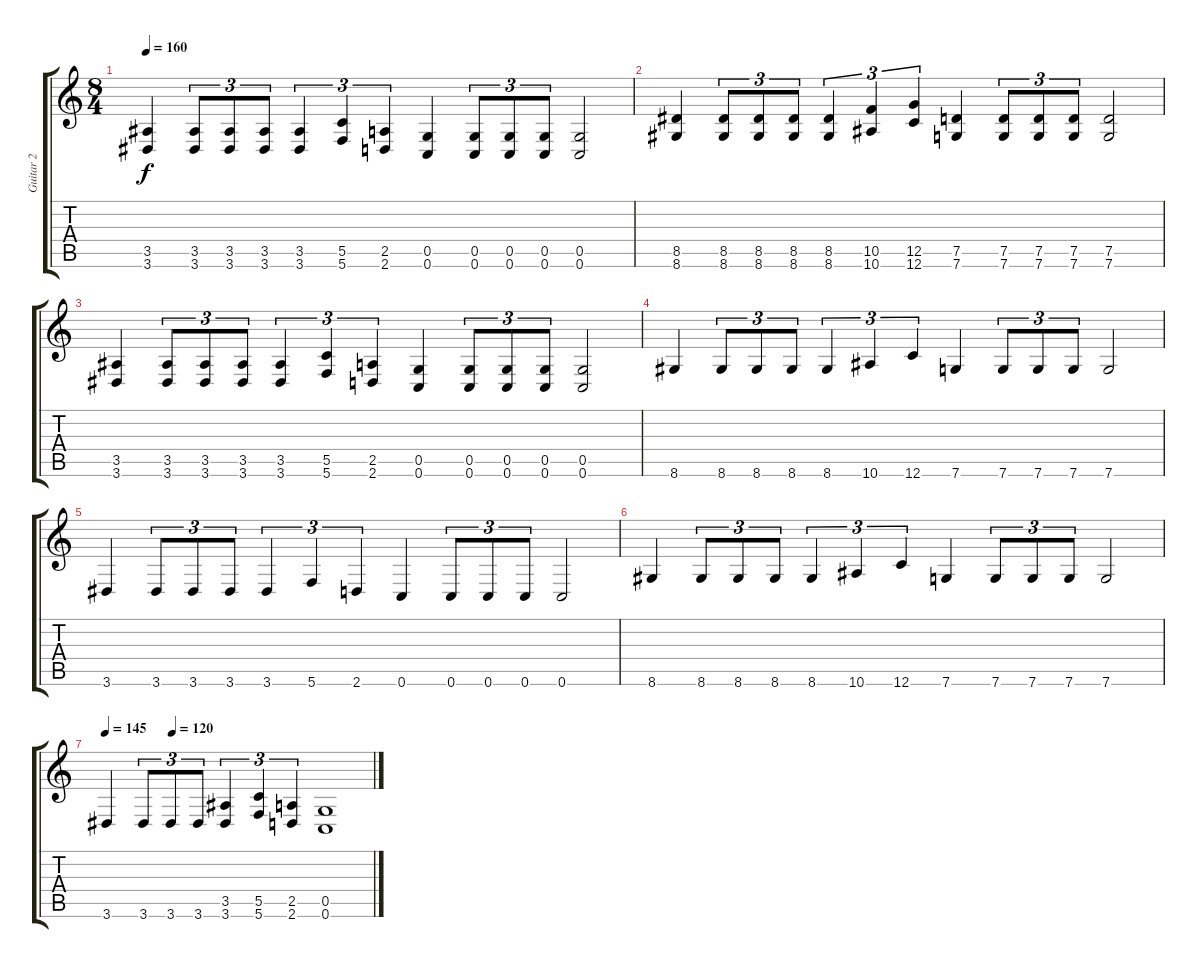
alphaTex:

\track ("Guitar 2" "Guitar 2") {instrument overdrivenguitar}
\staff {score tabs}
\tuning (D4 A3 F3 C3 G2 C2) {hide}
\ts (8 4)
\tempo 160
\clef g2
\ks c
(3.5 3.6).4{dy f} (3.5 3.6).8{tu (3 2)} (3.5 3.6).8{tu (3 2)} (3.5 3.6).8{tu (3 2)} (3.5 3.6).4{tu (3 2)} (5.5 5.6).4{tu (3 2)} (2.5 2.6).4{tu (3 2)} (0.5 0.6).4 (0.5 0.6).8{tu (3 2)} (0.5 0.6).8{tu (3 2)} (0.5 0.6).8{tu (3 2)} (0.5 0.6).2 |
(8.5 8.6).4 (8.5 8.6).8{tu (3 2)} (8.5 8.6).8{tu (3 2)} (8.5 8.6).8{tu (3 2)} (8.5 8.6).4{tu (3 2)} (10.5 10.6).4{tu (3 2)} (12.5 12.6).4{tu (3 2)} (7.5 7.6).4 (7.5 7.6).8{tu (3 2)} (7.5 7.6).8{tu (3 2)} (7.5 7.6).8{tu (3 2)} (7.5 7.6).2 |
(3.5 3.6).4 (3.5 3.6).8{tu (3 2)} (3.5 3.6).8{tu (3 2)} (3.5 3.6).8{tu (3 2)} (3.5 3.6).4{tu (3 2)} (5.5 5.6).4{tu (3 2)} (2.5 2.6).4{tu (3 2)} (0.5 0.6).4 (0.5 0.6).8{tu (3 2)} (0.5 0.6).8{tu (3 2)} (0.5 0.6).8{tu (3 2)} (0.5 0.6).2 |
8.6.4 8.6.8{tu (3 2)} 8.6.8{tu (3 2)} 8.6.8{tu (3 2)} 8.6.4{tu (3 2)} 10.6.4{tu (3 2)} 12.6.4{tu (3 2)} 7.6.4 7.6.8{tu (3 2)} 7.6.8{tu (3 2)} 7.6.8{tu (3 2)} 7.6.2 |
3.6.4 3.6.8{tu (3 2)} 3.6.8{tu (3 2)} 3.6.8{tu (3 2)} 3.6.4{tu (3 2)} 5.6.4{tu (3 2)} 2.6.4{tu (3 2)} 0.6.4 0.6.8{tu (3 2)} 0.6.8{tu (3 2)} 0.6.8{tu (3 2)} 0.6.2 |
8.6.4 8.6.8{tu (3 2)} 8.6.8{tu (3 2)} 8.6.8{tu (3 2)} 8.6.4{tu (3 2)} 10.6.4{tu (3 2)} 12.6.4{tu (3 2)} 7.6.4 7.6.8{tu (3 2)} 7.6.8{tu (3 2)} 7.6.8{tu (3 2)} 7.6.2 |
\tempo 145
\tempo (120 0.25)
3.6.4 3.6.8{tu (3 2)} 3.6.8{tu (3 2)} 3.6.8{tu (3 2)} (3.5 3.6).4{tu (3 2)} (5.5 5.6).4{tu (3 2)} (2.5 2.6).4{tu (3 2)} (0.5 0.6).1
